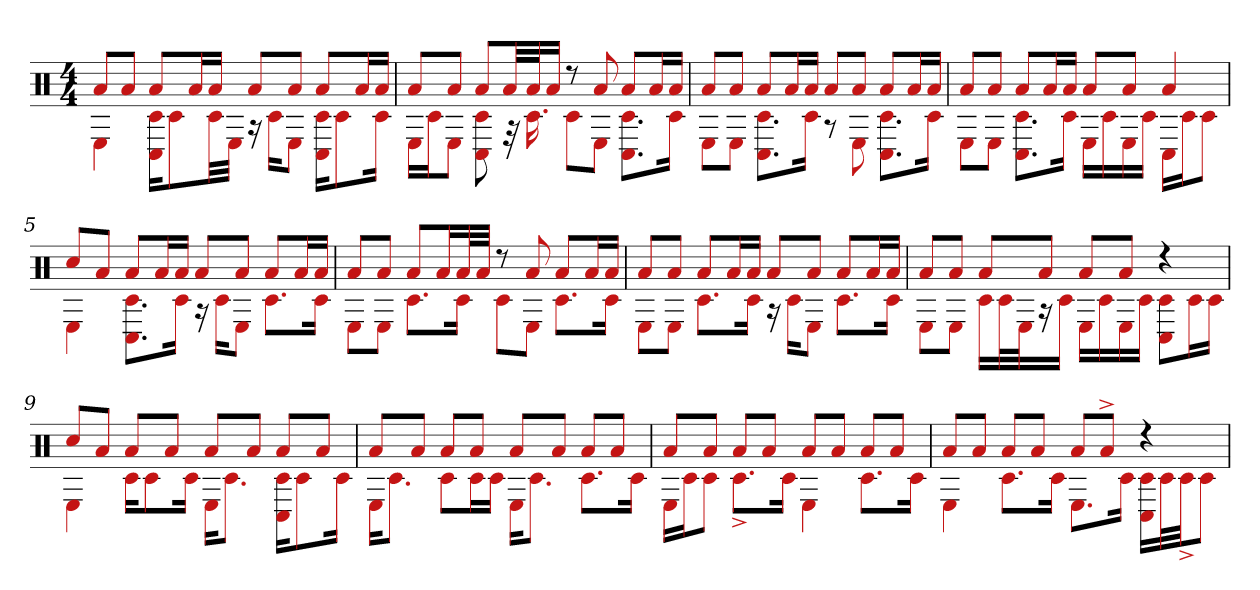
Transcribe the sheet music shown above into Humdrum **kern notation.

**kern
*part1
*staff1
*clefX
*k[]
*M4/4
=1
*^
8aL	4E
8aJ	.
8aL	16C# 16c#KL
.	8c#
16aL	.
16aJJ	32c#LL
.	32EJJJ
8aL	16r
.	16c#KL
8aJ	8EJ
8aL	16C# 16c#KL
.	8c#
16aL	.
16aJJ	16c#Jk
=2	=2
8aL	16ELL
.	16c#J
8aJ	8EJ
8aL	8C# 8c#
32aLL	32r
32aJ	16.c#
16aJJ	.
8r	8c#L
8a	8EJ
8aL	8.C# 8.c#L
16aL	.
16aJJ	16c#Jk
=3	=3
8aL	8EL
8aJ	8EJ
8aL	8.C# 8.c#L
16aL	.
16aJJ	16c#Jk
8aL	8r
8aJ	8E
8aL	8.C# 8.c#L
16aL	.
16aJJ	16c#Jk
=4	=4
8aL	8EL
8aJ	8EJ
8aL	8.C# 8.c#L
16aL	.
16aJJ	16c#Jk
8aL	16ELL
.	16c#
8aJ	16E
.	16c#JJ
4a	16C#LL
.	16c#J
.	8c#J
=5	=5
8cc#L	4E
8aJ	.
8aL	8.C# 8.c#L
16aL	.
16aJJ	16c#Jk
8aL	16r
.	16c#KL
8aJ	8EJ
8aL	8.c#L
16aL	.
16aJJ	16c#Jk
=6	=6
8aL	8EL
8aJ	8EJ
8aL	8.c#L
16aL	.
32aL	16c#Jk
32aJJJ	.
8r	8c#L
8a	8EJ
8aL	8.c#L
16aL	.
16aJJ	16c#Jk
=7	=7
8aL	8EL
8aJ	8EJ
8aL	8.c#L
16aL	.
16aJJ	16c#Jk
8aL	16r
.	16c#KL
8aJ	8EJ
8aL	8.c#L
16aL	.
16aJJ	16c#Jk
=8	=8
8aL	8EL
8aJ	8EJ
8aL	16c#LL
.	32c#L
.	32EJ
8aJ	16r
.	16c#JJ
8aL	16ELL
.	16c#
8aJ	16E
.	16c#JJ
4r	8C# 8c#L
.	16c#L
.	16c#JJ
=9	=9
8cc#L	4E
8aJ	.
8aL	16c#KL
.	8c#
8aJ	.
.	16c#Jk
8aL	16EKL
.	8.c#J
8aJ	.
8aL	16C# 16c#KL
.	8c#
8aJ	.
.	16c#Jk
=10	=10
8aL	16EKL
.	8.c#J
8aJ	.
8aL	8c#L
8aJ	16c#L
.	16c#JJ
8aL	16EKL
.	8.c#J
8aJ	.
8aL	8.c#L
8aJ	.
.	16c#Jk
=11	=11
8aL	16ELL
.	16c#J
8aJ	8c#J
8aL	8.c#^L
8aJ	.
.	16c#Jk
8aL	4E
8aJ	.
8aL	8.c#L
8aJ	.
.	16c#Jk
=12	=12
8aL	4E
8aJ	.
8aL	8.c#L
8aJ	.
.	16c#Jk
8aL	8.EL
8a^J	.
.	16c#Jk
4r	16C# 16c#LL
.	32c#L
.	32c#^JJ
.	8c#J
*v	*v
=
*-
